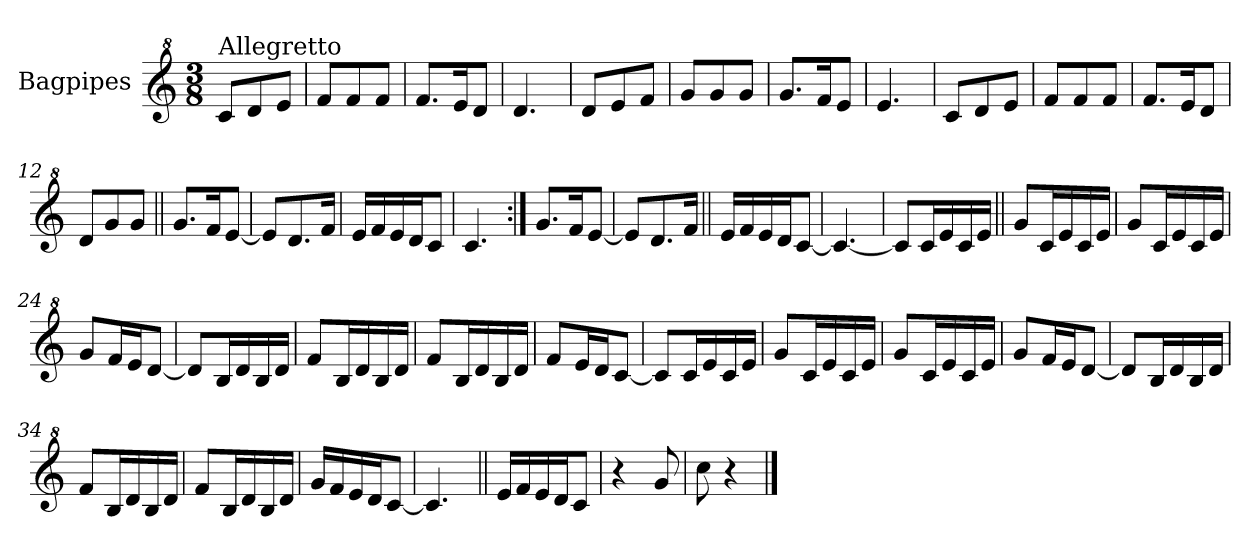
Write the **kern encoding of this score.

**kern
*part1
*staff1
*I"Bagpipes
*I'Bag
*clefG^2
*k[]
*C:
*M3/8
=1
!LO:TX:a:t=Allegretto
8cc/L
8dd/
8ee/J
=2
8ff/L
8ff/
8ff/J
=3
8.ff/L
16ee/K
8dd/J
=4
4.dd/
=5
8dd/L
8ee/
8ff/J
=6
8gg/L
8gg/
8gg/J
=7
8.gg/L
16ff/K
8ee/J
=8
4.ee/
=9
8cc/L
8dd/
8ee/J
=10
8ff/L
8ff/
8ff/J
=11
8.ff/L
16ee/K
8dd/J
!!LO:LB:g=z
=12
8dd/L
8gg/
8gg/J
=13||
8.gg/L
16ff/K
[8ee/J
=14
8ee/L]
8.dd/
16ff/Jk
=15
16ee/LL
16ff/
16ee/
16dd/J
8cc/J
=16
4.cc/
=17:|!
8.gg/L
16ff/K
[8ee/J
=18
8ee/L]
8.dd/
16ff/Jk
=19||
16ee/LL
16ff/
16ee/
16dd/J
[8cc/J
=20
4.cc/_
!!LO:LB:g=z
=21
8cc/L]
16cc/L
16ee/
16cc/
16ee/JJ
=22||
8gg/L
16cc/L
16ee/
16cc/
16ee/JJ
=23
8gg/L
16cc/L
16ee/
16cc/
16ee/JJ
=24
8gg/L
16ff/L
16ee/J
[8dd/J
=25
8dd/L]
16b/L
16dd/
16b/
16dd/JJ
=26
8ff/L
16b/L
16dd/
16b/
16dd/JJ
=27
8ff/L
16b/L
16dd/
16b/
16dd/JJ
=28
8ff/L
16ee/L
16dd/J
[8cc/J
!!LO:LB:g=z
=29
8cc/L]
16cc/L
16ee/
16cc/
16ee/JJ
=30
8gg/L
16cc/L
16ee/
16cc/
16ee/JJ
=31
8gg/L
16cc/L
16ee/
16cc/
16ee/JJ
=32
8gg/L
16ff/L
16ee/J
[8dd/J
=33
8dd/L]
16b/L
16dd/
16b/
16dd/JJ
=34
8ff/L
16b/L
16dd/
16b/
16dd/JJ
=35
8ff/L
16b/L
16dd/
16b/
16dd/JJ
!!LO:LB:g=z
=36
16gg/LL
16ff/
16ee/
16dd/J
[8cc/J
=37
4.cc/]
=38||
16ee/LL
16ff/
16ee/
16dd/J
8cc/J
=39
4r
8gg/
=40
8ccc\
4r
==
*-
